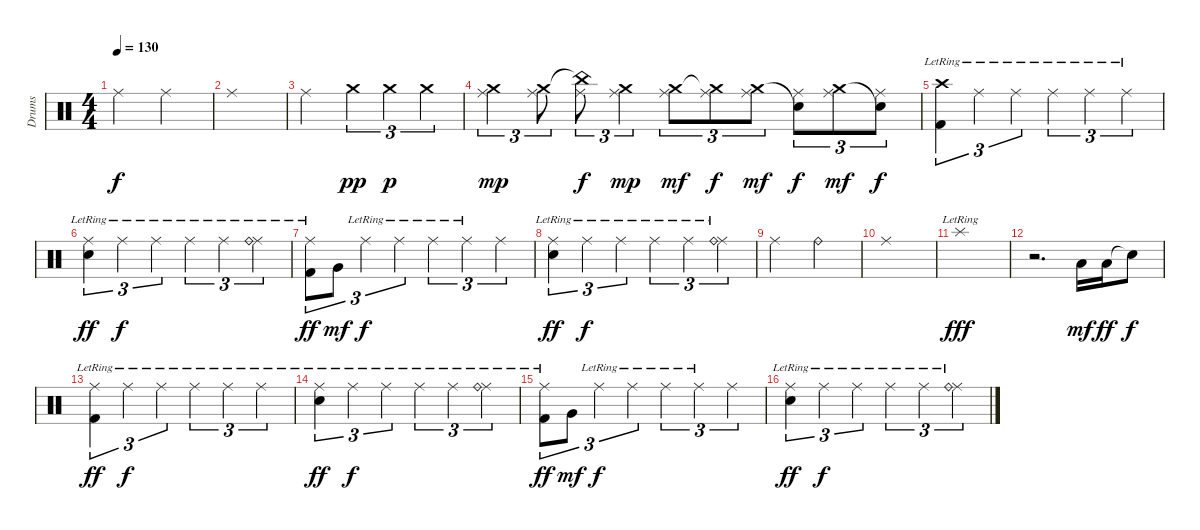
\track ("Drums" "Drums") {instrument percussion}
\staff {score}
\articulation defaults
\ts (4 4)
\tempo 130
\clef neutral
\ks c "Ride (middle)".2{dy f} "Ride (middle)".2
|
"Ride (middle)".1 |
"Ride (middle)".2 "Crash medium (hit)".4{tu (3 2) dy pp} "Crash medium (hit)".4{tu (3 2) dy p} "Crash medium (hit)".4{tu (3 2)} |
("Ride (middle)" "Crash medium (hit)").4{tu (3 2) dy mp} ("Ride (middle)" "Crash medium (hit)").8{tu (3 2)} ("Ride (middle)" "China (hit)"{t}).8{tu (3 2) dy f} ("Ride (middle)" "Crash medium (hit)").4{tu (3 2) dy mp} ("Ride (middle)" "Crash medium (hit)").8{tu (3 2) dy mf} ("Ride (middle)" "Crash medium (hit)"{t}).8{tu (3 2) dy f} ("Ride (middle)" "Crash medium (hit)").8{tu (3 2) dy mf} ("Ride (middle)" "Snare (hit)"{t}).8{tu (3 2) dy f} ("Ride (middle)" "Crash medium (hit)").8{tu (3 2) dy mf} ("Ride (middle)" "Snare (hit)"{t}).8{tu (3 2) dy f} |
("Crash high (hit)"{lr} "Kick (hit) 2"{lr}).4{tu (3 2)} "Ride (middle)"{lr}.4{tu (3 2)} "Ride (middle)"{lr}.4{tu (3 2)} "Ride (middle)"{lr}.4{tu (3 2)} "Ride (middle)"{lr}.4{tu (3 2)} "Ride (middle)"{lr}.4{tu (3 2)} |
("Ride (middle)"{lr} "Snare (hit) 2"{lr}).4{tu (3 2) dy ff} "Ride (middle)"{lr}.4{tu (3 2) dy f} "Ride (middle)"{lr}.4{tu (3 2)} "Ride (middle)"{lr}.4{tu (3 2)} "Ride (middle)"{lr}.4{tu (3 2)} ("Ride (middle)"{lr} "Ride (bell)").4{tu (3 2)} |
("Ride (middle)"{lr} "Kick (hit) 2"{lr}).8{tu (3 2) dy ff} "Very Low Tom (hit)".8{tu (3 2) dy mf} "Ride (middle)"{lr}.4{tu (3 2) dy f} "Ride (middle)"{lr}.4{tu (3 2)} "Ride (middle)"{lr}.4{tu (3 2)} "Ride (middle)"{lr}.4{tu (3 2)} "Ride (middle)".4{tu (3 2)} |
("Ride (middle)"{lr} "Snare (hit) 2"{lr}).4{tu (3 2) dy ff} "Ride (middle)"{lr}.4{tu (3 2) dy f} "Ride (middle)"{lr}.4{tu (3 2)} "Ride (middle)"{lr}.4{tu (3 2)} "Ride (middle)"{lr}.4{tu (3 2)} ("Ride (middle)"{lr} "Ride (bell)").4{tu (3 2)} |
"Ride (middle)".2 "Ride (bell)".2 |
"Ride (middle)".1 |
"Splash (hit)"{lr}.1{dy fff} |
r.2{d} "Low Tom (hit)".16{dy mf} "Low Tom (hit)".16{dy ff} "Snare (hit)"{t}.8{dy f} |
("Ride (middle)"{lr} "Kick (hit) 2"{lr}).4{tu (3 2) dy ff} "Ride (middle)"{lr}.4{tu (3 2) dy f} "Ride (middle)"{lr}.4{tu (3 2)} "Ride (middle)"{lr}.4{tu (3 2)} "Ride (middle)"{lr}.4{tu (3 2)} "Ride (middle)"{lr}.4{tu (3 2)} |
("Ride (middle)"{lr} "Snare (hit) 2"{lr}).4{tu (3 2) dy ff} "Ride (middle)"{lr}.4{tu (3 2) dy f} "Ride (middle)"{lr}.4{tu (3 2)} "Ride (middle)"{lr}.4{tu (3 2)} "Ride (middle)"{lr}.4{tu (3 2)} ("Ride (middle)"{lr} "Ride (bell)").4{tu (3 2)} |
("Ride (middle)"{lr} "Kick (hit) 2"{lr}).8{tu (3 2) dy ff} "Very Low Tom (hit)".8{tu (3 2) dy mf} "Ride (middle)"{lr}.4{tu (3 2) dy f} "Ride (middle)"{lr}.4{tu (3 2)} "Ride (middle)"{lr}.4{tu (3 2)} "Ride (middle)"{lr}.4{tu (3 2)} "Ride (middle)".4{tu (3 2)} |
("Ride (middle)"{lr} "Snare (hit) 2"{lr}).4{tu (3 2) dy ff} "Ride (middle)"{lr}.4{tu (3 2) dy f} "Ride (middle)"{lr}.4{tu (3 2)} "Ride (middle)"{lr}.4{tu (3 2)} "Ride (middle)"{lr}.4{tu (3 2)} ("Ride (middle)"{lr} "Ride (bell)").4{tu (3 2)}
